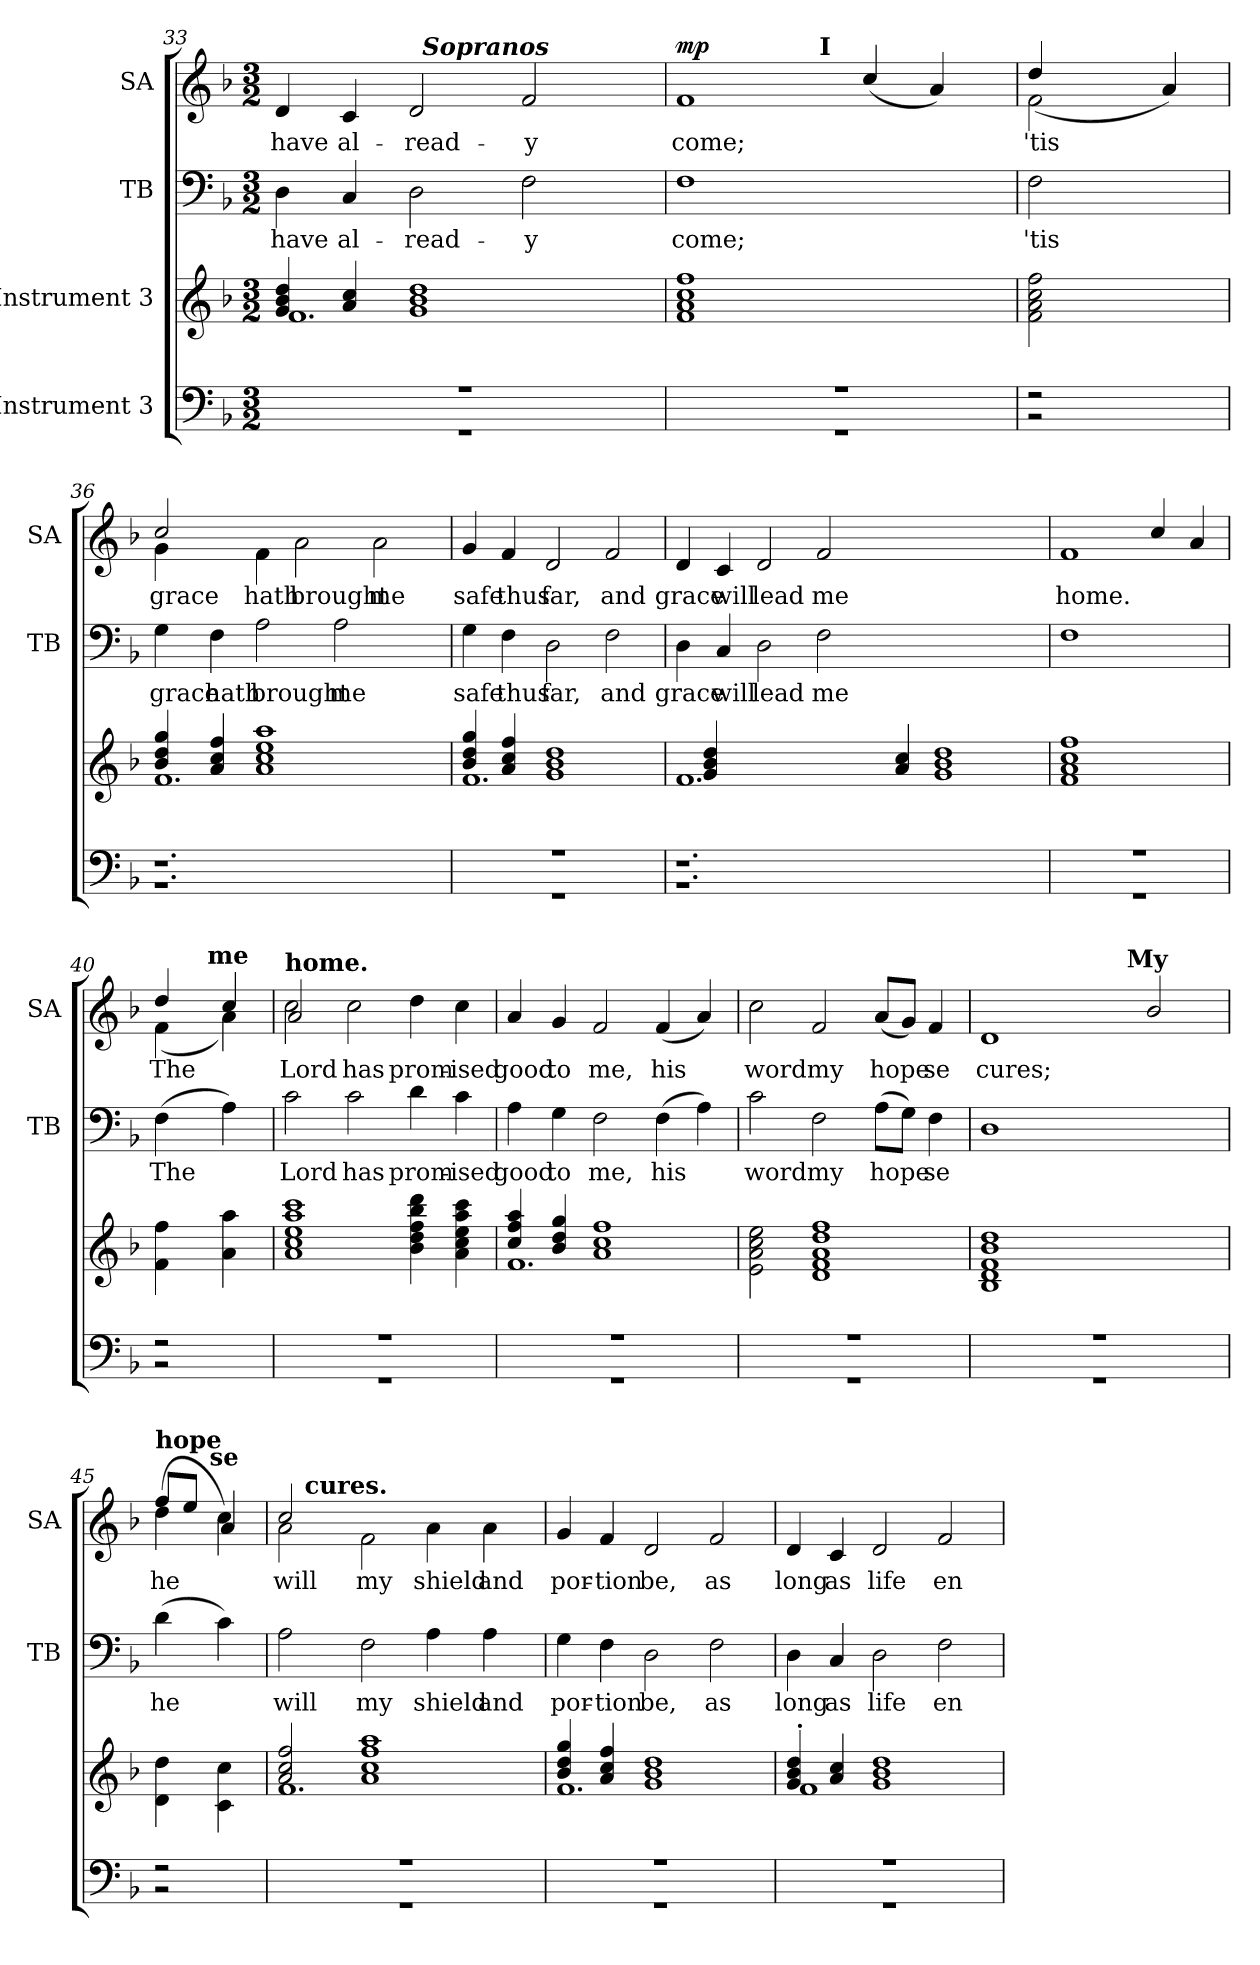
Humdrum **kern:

**kern	**kern	**kern	**text	**kern	**text	**dynam
*part4	*part3	*part2	*part2	*part1	*part1	*part1
*staff4	*staff3	*staff2	*staff2	*staff1	*staff1	*staff1
*I"Instrument 3	*I"Instrument 3	*I"TB	*	*I"SA	*	*
*	*	*I'TB	*	*I'SA	*	*
*clefF4	*clefG2	*clefF4	*	*clefG2	*	*
*k[b-]	*k[b-]	*k[b-]	*	*k[b-]	*	*
*F:	*F:	*F:	*	*F:	*	*
*M3/2	*M3/2	*M3/2	*	*M3/2	*	*
=33	=33	=33	=33	=33	=33	=33
*^	*^	*	*	*	*	*
!	!	!	!	!	!LO:LY:a:cj	!	!LO:LY:b:cj	!
*	*	*	*	*	*	*^	*	*
1.r	1.r	4b-/ 4g/ 4dd/	1.f	4D\	have	4d/	2ryy	have	.
!	!	!	!	!	!LO:LY:a:cj	!	!	!LO:LY:b:cj	!
.	.	4cc/ 4a/	.	4C/	al-	4c/	.	al-	.
!	!	!	!	!	!LO:LY:a:cj	!	!	!LO:LY:b:cj	!
.	.	1b- 1g 1dd	.	2D\	-read-	2d/	64ryy	-read-	.
!	!	!	!	!	!	!	!LO:TX:a:Bi:t=Sopranos	!	!
.	.	.	.	.	.	.	2ryy	.	.
!	!	!	!	!	!LO:LY:a:cj	!	!	!LO:LY:b:cj	!
.	.	.	.	2F\	-y	2f/	.	-y	.
.	.	.	.	.	.	.	4ryy	.	.
.	.	.	.	.	.	.	8...ryy	.	.
=34	=34	=34	=34	=34	=34	=34	=34	=34	=34
!	!	!	!	!	!LO:LY:a:cj	!	!	!LO:LY:b:cj	!LO:DY:a
*	*	*v	*v	*	*	*	*	*	*
1.r	1.r	1cc 1a 1f 1ff	1F	come;	1f	2..ryy	come;	mp
!	!	!	!	!	!	!LO:TX:a:B:t=I	!	!
.	.	.	.	.	.	2ryy	.	.
!	!	!	!	!	!	!	!LO:LY:b:cj	!
.	.	2ryy	2ryy	.	(<4cc/	.	.	.
!	!	!	!	!	!	!	!LO:LY:b:cj	!
.	.	.	.	.	4a/)	.	.	.
.	.	.	.	.	.	8ryy	.	.
!!LO:PB:g=z	!!
=35	=35	=35	=35	=35	=35	=35	=35	=35
!	!	!	!	!LO:LY:a:cj	!	!	!LO:LY:b:cj	!
2r	2r	2cc\ 2a\ 2f\ 2ff\	2F\	'tis	2f\	(<4dd/	'tis	.
.	.	.	.	.	.	2ryy	.	.
!	!	!	!	!	!	!	!LO:LY:b:cj	!
4ryy	4ryy	4ryy	4ryy	.	4a/)	.	.	.
=36	=36	=36	=36	=36	=36	=36	=36	=36
*	*	*^	*	*	*	*	*	*
!	!	!	!	!	!LO:LY:a:cj	!	!	!LO:LY:b:cj	!
1.r	1.r	4dd/ 4b-/ 4gg/	1.f	4G\	grace	2cc/	4g\	grace	.
!	!	!	!	!	!LO:LY:a:cj	!	!	!	!
.	.	4ff/ 4cc/ 4a/	.	4F\	hath	.	1.ryy	.	.
!	!	!	!	!	!LO:LY:a:cj	!	!	!LO:LY:b:cj	!
.	.	1aa 1cc 1a 1ee	.	2A\	brought	4f\	.	hath	.
!	!	!	!	!	!	!	!	!LO:LY:b:cj	!
.	.	.	.	.	.	2a\	.	brought	.
!	!	!	!	!	!LO:LY:a:cj	!	!	!	!
.	.	.	.	2A\	me	.	.	.	.
!	!	!	!	!	!	!	!	!LO:LY:b:cj	!
.	.	.	.	.	.	2a\	.	me	.
4ryy	4ryy	4ryy	4ryy	4ryy	.	.	.	.	.
*	*	*	*	*	*	*v	*v	*	*
=37	=37	=37	=37	=37	=37	=37	=37	=37
!	!	!	!	!	!LO:LY:a:cj	!	!LO:LY:b:cj	!
1.r	1.r	4dd/ 4b-/ 4gg/	1.f	4G\	safe	4g/	safe	.
!	!	!	!	!	!LO:LY:a:cj	!	!LO:LY:b:cj	!
.	.	4ff/ 4a/ 4cc/	.	4F\	thus	4f/	thus	.
!	!	!	!	!	!LO:LY:a:cj	!	!LO:LY:b:cj	!
.	.	1b- 1g 1dd	.	2D\	far,	2d/	far,	.
!	!	!	!	!	!LO:LY:a:cj	!	!LO:LY:b:cj	!
.	.	.	.	2F\	and	2f/	and	.
=38	=38	=38	=38	=38	=38	=38	=38	=38
!	!	!	!	!	!LO:LY:a:cj	!	!LO:LY:b:cj	!
1.r	1.r	1.f	4b-/ 4g/ 4dd/	4D\	grace	4d/	grace	.
!	!	!	!	!	!LO:LY:a:cj	!	!LO:LY:b:cj	!
.	.	.	1ryy	4C/	will	4c/	will	.
!	!	!	!	!	!LO:LY:a:cj	!	!LO:LY:b:cj	!
.	.	.	.	2D\	lead	2d/	lead	.
!	!	!	!	!	!LO:LY:a:cj	!	!LO:LY:b:cj	!
.	.	.	.	2F\	me	2f/	me	.
.	.	.	1.ryy	.	.	.	.	.
1ryy	1ryy	4cc/ 4a/	.	1ryy	.	1ryy	.	.
.	.	1b- 1g 1dd	.	.	.	.	.	.
4ryy	4ryy	.	.	4ryy	.	4ryy	.	.
*	*	*v	*v	*	*	*	*	*
=39	=39	=39	=39	=39	=39	=39	=39
!	!	!	!	!LO:LY:a:cj	!	!LO:LY:b:cj	!
1.r	1.r	1cc 1a 1f 1ff	1F	.	1f	home.	.
!	!	!	!	!	!	!LO:LY:b:cj	!
.	.	2ryy	2ryy	.	4cc/	.	.
!	!	!	!	!	!	!LO:LY:b:cj	!
.	.	.	.	.	4a/	.	.
!!LO:LB:g=z
=40	=40	=40	=40	=40	=40	=40	=40
!	!	!	!	!	!LO:TX:a:B:t=lead	!	!
!	!	!	!	!LO:LY:a:cj	!	!LO:LY:b:cj	!
*	*	*	*	*	*^	*	*
*	*	*	*	*	*	*^	*	*
2r	2r	4f\ 4ff\	(>4F\	The	4dd/	(>4f\	8ryy	The	.
.	.	.	.	.	.	.	16ryy	.	.
.	.	.	.	.	.	.	64ryy	.	.
!	!	!	!	!	!	!	!LO:TX:a:B:t=me	!	!
.	.	.	.	.	.	.	4ryy	.	.
!	!	!	!	!LO:LY:a:cj	!	!	!	!LO:LY:b:cj	!
.	.	4aa\ 4a\	4A\)	.	4cc/	4a\)	.	.	.
.	.	.	.	.	.	.	32.ryy	.	.
=41	=41	=41	=41	=41	=41	=41	=41	=41	=41
!	!	!	!	!	!LO:TX:a:B:t=home.	!	!	!	!
!	!	!	!	!LO:LY:a:cj	!	!	!	!LO:LY:b:cj	!
*	*	*	*	*	*	*v	*v	*	*
1.r	1.r	1aa 1ee 1cc 1a 1ccc	2c\	Lord	2cc\	2a/	Lord	.
!	!	!	!	!LO:LY:a:cj	!	!	!LO:LY:b:cj	!
.	.	.	2c\	has	2cc\	1ryy	has	.
!	!	!	!	!LO:LY:a:cj	!	!	!LO:LY:b:cj	!
.	.	4bb-\ 4ff\ 4dd\ 4b-\ 4ddd\	4d\	prom-	4dd\	.	prom-	.
!	!	!	!	!LO:LY:a:cj	!	!	!LO:LY:b:cj	!
.	.	4aa\ 4ee\ 4cc\ 4a\ 4ccc\	4c\	-ised	4cc\	.	-ised	.
*	*	*	*	*	*v	*v	*	*
=42	=42	=42	=42	=42	=42	=42	=42
*	*	*^	*	*	*	*	*
!	!	!	!	!	!LO:LY:a:cj	!	!LO:LY:b:cj	!
1.r	1.r	4ff/ 4cc/ 4aa/	1.f	4A\	good	4a/	good	.
!	!	!	!	!	!LO:LY:a:cj	!	!LO:LY:b:cj	!
.	.	4gg/ 4dd/ 4b-/	.	4G\	to	4g/	to	.
!	!	!	!	!	!LO:LY:a:cj	!	!LO:LY:b:cj	!
.	.	1cc 1a 1ff	.	2F\	me,	2f/	me,	.
!	!	!	!	!	!LO:LY:a:cj	!	!LO:LY:b:cj	!
.	.	.	.	(>4F\	his	(<4f/	his	.
!	!	!	!	!	!LO:LY:a:cj	!	!LO:LY:b:cj	!
.	.	.	.	4A\)	.	4a/)	.	.
*	*	*v	*v	*	*	*	*	*
=43	=43	=43	=43	=43	=43	=43	=43
!	!	!	!	!LO:LY:a:cj	!	!LO:LY:b:cj	!
1.r	1.r	2cc\ 2a\ 2e\ 2ee\	2c\	word	2cc\	word	.
!	!	!	!	!LO:LY:a:cj	!	!LO:LY:b:cj	!
.	.	1ff 1dd 1a 1f 1d	2F\	my	2f/	my	.
!	!	!	!	!LO:LY:a:cj	!	!LO:LY:b:cj	!
.	.	.	(>8A\L	hope	(<8a/L	hope	.
!	!	!	!	!LO:LY:a:cj	!	!LO:LY:b:cj	!
.	.	.	8G\J)	.	8g/J)	.	.
!	!	!	!	!LO:LY:a:cj	!	!LO:LY:b:cj	!
.	.	.	4F\	se	4f/	se	.
=44	=44	=44	=44	=44	=44	=44	=44
!	!	!	!	!LO:LY:a:cj	!	!LO:LY:b:cj	!
*	*	*	*	*	*^	*	*
1.r	1.r	1b- 1f 1d 1B- 1dd	1D	.	1d	2ryy	cures;	.
.	.	.	.	.	.	4ryy	.	.
.	.	.	.	.	.	8ryy	.	.
.	.	.	.	.	.	32.ryy	.	.
!	!	!	!	!	!	!LO:TX:a:B:t=My	!	!
.	.	.	.	.	.	2ryy	.	.
!	!	!	!	!	!	!	!LO:LY:b:cj	!
.	.	2ryy	2ryy	.	2b-/	.	.	.
.	.	.	.	.	.	16ryy	.	.
.	.	.	.	.	.	64ryy	.	.
!!LO:LB:g=z
=45	=45	=45	=45	=45	=45	=45	=45	=45
!	!	!	!	!	!LO:TX:a:B:t=hope	!	!	!
!	!	!	!	!LO:LY:a:cj	!	!	!LO:LY:b:cj	!
*	*	*	*	*	*	*^	*	*
2r	2r	4d\ 4dd\	(>4d\	he	(<4dd\	8ff/L	8...ryy	he	.
!	!	!	!	!	!	!	!	!LO:LY:b:cj	!
.	.	.	.	.	.	8ee/J	.	.	.
!	!	!	!	!	!	!	!LO:TX:a:B:t=se	!	!
.	.	.	.	.	.	.	4ryy	.	.
!	!	!	!	!LO:LY:a:cj	!	!	!	!LO:LY:b:cj	!
.	.	4c\ 4cc\	4c\)	.	4cc\)	4a/	.	.	.
.	.	.	.	.	.	.	64ryy	.	.
=46	=46	=46	=46	=46	=46	=46	=46	=46	=46
*	*	*^	*	*	*	*	*	*	*
!	!	!	!	!	!LO:LY:a:cj	!	!	!	!LO:LY:b:cj	!
1.r	1.r	2cc/ 2a/ 2ff/	1.f	2A\	will	2cc/	2a\	16..ryy	will	.
!	!	!	!	!	!	!	!	!LO:TX:a:B:t=cures.	!	!
.	.	.	.	.	.	.	.	1ryy	.	.
!	!	!	!	!	!LO:LY:a:cj	!	!	!	!LO:LY:b:cj	!
.	.	1aa 1cc 1a 1ff	.	2F\	my	2f\	1ryy	.	my	.
!	!	!	!	!	!LO:LY:a:cj	!	!	!	!LO:LY:b:cj	!
.	.	.	.	4A\	shield	4a\	.	.	shield	.
.	.	.	.	.	.	.	.	4ryy	.	.
!	!	!	!	!	!LO:LY:a:cj	!	!	!	!LO:LY:b:cj	!
.	.	.	.	4A\	and	4a\	.	.	and	.
.	.	.	.	.	.	.	.	8ryy	.	.
.	.	.	.	.	.	.	.	64ryy	.	.
=47	=47	=47	=47	=47	=47	=47	=47	=47	=47	=47
!	!	!	!	!	!LO:LY:a:cj	!	!	!	!LO:LY:b:cj	!
*	*	*	*	*	*	*v	*v	*v	*	*
1.r	1.r	4dd/ 4b-/ 4gg/	1.f	4G\	por-	4g/	por-	.
!	!	!	!	!	!LO:LY:a:cj	!	!LO:LY:b:cj	!
.	.	4ff/ 4a/ 4cc/	.	4F\	-tion	4f/	-tion	.
!	!	!	!	!	!LO:LY:a:cj	!	!LO:LY:b:cj	!
.	.	1b- 1g 1dd	.	2D\	be,	2d/	be,	.
!	!	!	!	!	!LO:LY:a:cj	!	!LO:LY:b:cj	!
.	.	.	.	2F\	as	2f/	as	.
=48	=48	=48	=48	=48	=48	=48	=48	=48
!	!	!	!	!	!LO:LY:a:cj	!	!LO:LY:b:cj	!
1.r	1.r	4b-/'< 4g/'< 4dd/'<	1f	4D\	long	4d/	long	.
!	!	!	!	!	!LO:LY:a:cj	!	!LO:LY:b:cj	!
.	.	4cc/ 4a/	.	4C/	as	4c/	as	.
!	!	!	!	!	!LO:LY:a:cj	!	!LO:LY:b:cj	!
.	.	1b- 1g 1dd	.	2D\	life	2d/	life	.
!	!	!	!	!	!LO:LY:a:cj	!	!LO:LY:b:cj	!
.	.	.	2ryy	2F\	en-	2f/	en-	.
*v	*v	*	*	*	*	*	*	*
*	*v	*v	*	*	*	*	*
=	=	=	=	=	=	=
*-	*-	*-	*-	*-	*-	*-
